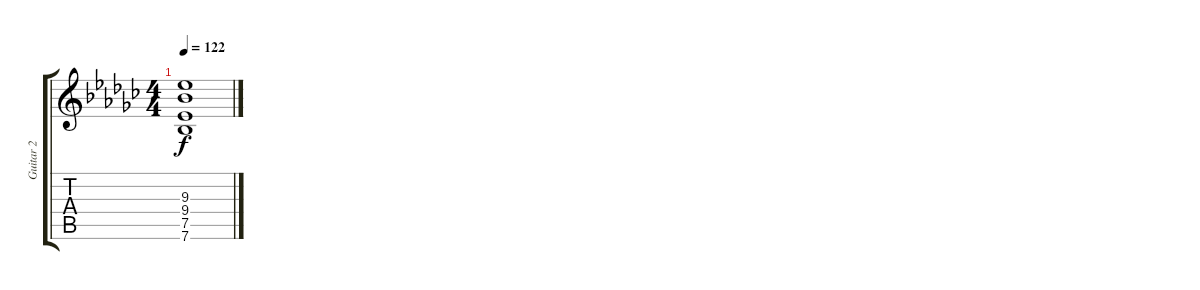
\track ("Guitar 2" "Guitar 2") {instrument distortionguitar}
\staff {score tabs}
\tuning (Eb4 Bb3 Gb3 Db3 Ab2 Eb2) {hide}
\ts (4 4)
\tempo 122
\clef g2
\ks ebminor
(9.3 9.4 7.5 7.6).1{dy f}
